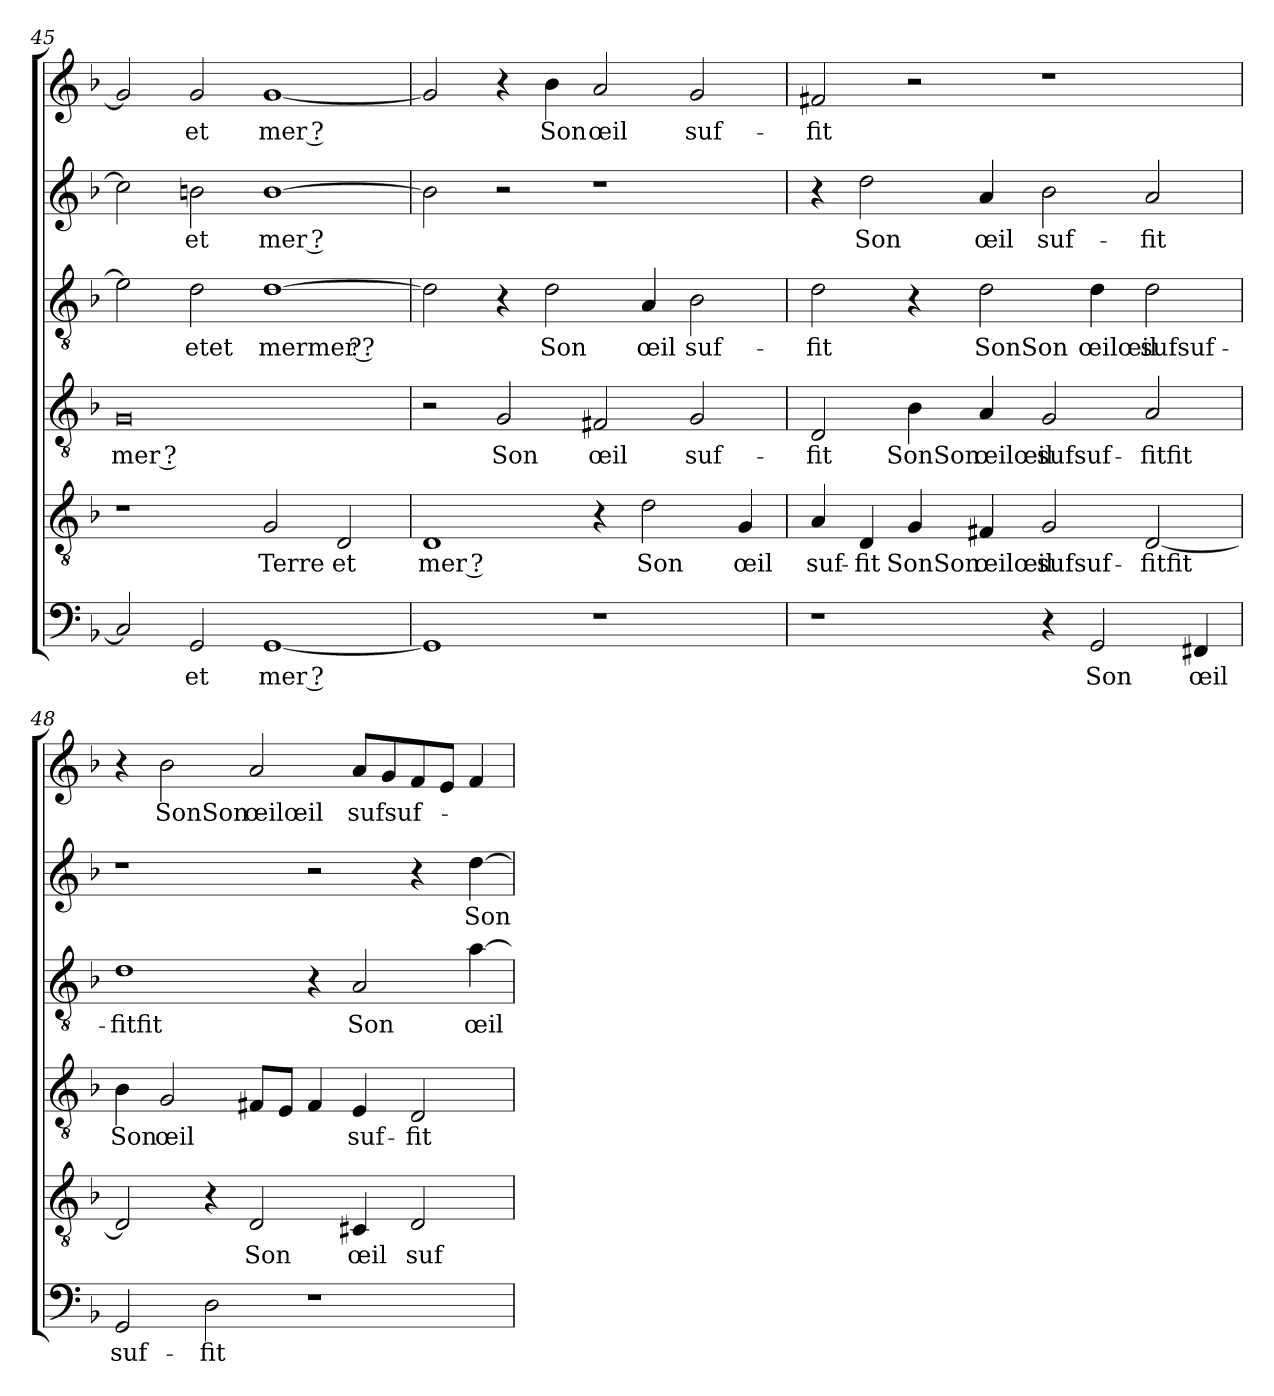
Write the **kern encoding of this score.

**kern	**text	**kern	**text	**kern	**text	**kern	**text	**kern	**text	**kern	**text
*part6	*part6	*part5	*part5	*part4	*part4	*part3	*part3	*part2	*part2	*part1	*part1
*staff6	*staff6	*staff5	*staff5	*staff4	*staff4	*staff3	*staff3	*staff2	*staff2	*staff1	*staff1
*clefF4	*	*clefGv2	*	*clefGv2	*	*clefGv2	*	*clefG2	*	*clefG2	*
*k[b-]	*	*k[b-]	*	*k[b-]	*	*k[b-]	*	*k[b-]	*	*k[b-]	*
=45	=45	=45	=45	=45	=45	=45	=45	=45	=45	=45	=45
2C]	.	1r	.	0G	mer ?	2e-]	.	2cc]	.	2g]	.
2GG	et	.	.	.	.	2d	etet	2bn	et	2g	et
[1GG	mer ?	2G	Terre	.	.	[1d	mermer ??	[1b	mer ?	[1g	mer ?
.	.	2D	et	.	.	.	.	.	.	.	.
=46	=46	=46	=46	=46	=46	=46	=46	=46	=46	=46	=46
1GG]	.	1D	mer ?	2r	.	2d]	.	2b]	.	2g]	.
.	.	.	.	2G	Son	4r	.	2r	.	4r	.
.	.	.	.	.	.	2d	Son	.	.	4b-	Son
1r	.	4r	.	2F#X	œil	.	.	1r	.	2a	œil
.	.	2d	Son	.	.	4A	œil	.	.	.	.
.	.	.	.	2G	suf-	2B-	suf-	.	.	2g	suf-
.	.	4G	œil	.	.	.	.	.	.	.	.
=47	=47	=47	=47	=47	=47	=47	=47	=47	=47	=47	=47
1r	.	4A	suf-	2D	-fit	2d	-fit	4r	.	2f#X	-fit
.	.	4D	-fit	.	.	.	.	2dd	Son	.	.
.	.	4G	SonSon	4B-	SonSon	4r	.	.	.	2r	.
.	.	4F#X	œilœil	4A	œilœil	2d	SonSon	4a	œil	.	.
4r	.	2G	sufsuf-	2G	sufsuf-	.	.	2b-	suf-	1r	.
2GG	Son	.	.	.	.	4d	œilœil	.	.	.	.
.	.	[2D	-fitfit	2A	-fitfit	2d	sufsuf-	2a	-fit	.	.
4FF#X	œil	.	.	.	.	.	.	.	.	.	.
!!LO:LB:g=z
=48	=48	=48	=48	=48	=48	=48	=48	=48	=48	=48	=48
2GG	suf-	2D]	.	4B-	Son	1d	-fitfit	1r	.	4r	.
.	.	.	.	2G	œil	.	.	.	.	2b-	SonSon
2D	-fit	4r	.	.	.	.	.	.	.	.	.
.	.	2D	Son	8F#XL	.	.	.	.	.	2a	œilœil
.	.	.	.	8EJ	.	.	.	.	.	.	.
1r	.	.	.	4F#	.	4r	.	2r	.	.	.
.	.	4C#X	œil	4E	suf-	2A	Son	.	.	8aL	sufsuf-
.	.	.	.	.	.	.	.	.	.	8g	.
.	.	2D	suf-	2D	-fit	.	.	4r	.	8f	.
.	.	.	.	.	.	.	.	.	.	8eJ	.
.	.	.	.	.	.	[4a	œil	[4dd	Son	4f	.
=	=	=	=	=	=	=	=	=	=	=	=
*-	*-	*-	*-	*-	*-	*-	*-	*-	*-	*-	*-
